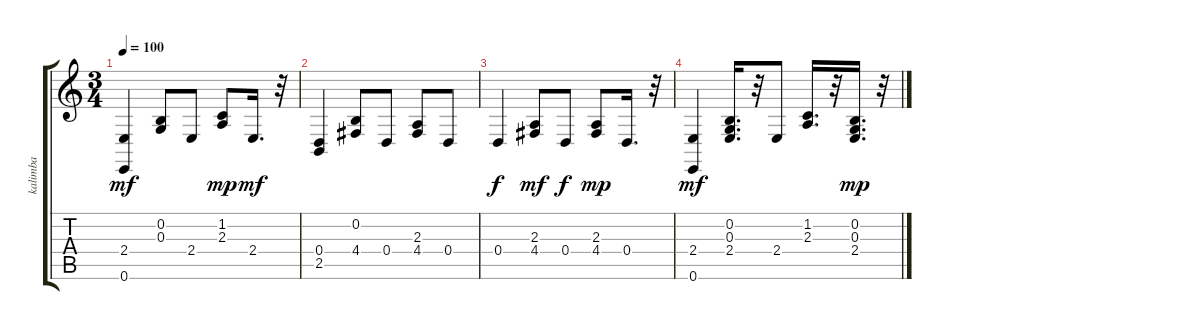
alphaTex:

\track ("kalimba" "kalimba") {instrument kalimba}
\staff {score tabs}
\tuning (E4 B3 G3 D3 A2 E2) {hide}
\ts (3 4)
\tempo 100
\clef g2
\ks c
(2.4 0.6).4{dy mf} (0.2 0.3).8 2.4.8 (1.2 2.3).8{dy mp} 2.4.16{d dy mf} r.32 |
(0.4 2.5).4 (0.2 4.4).8 0.4.8 (2.3 4.4).8 0.4.8 |
0.4.4{dy f} (2.3 4.4).8{dy mf} 0.4.8{dy f} (2.3 4.4).8{dy mp} 0.4.16{d} r.32 |
(2.4 0.6).4{dy mf} (0.2 0.3 2.4).16{d} r.32 2.4.8 (1.2 2.3).16{d} r.32 (0.2 0.3 2.4).16{d dy mp} r.32
